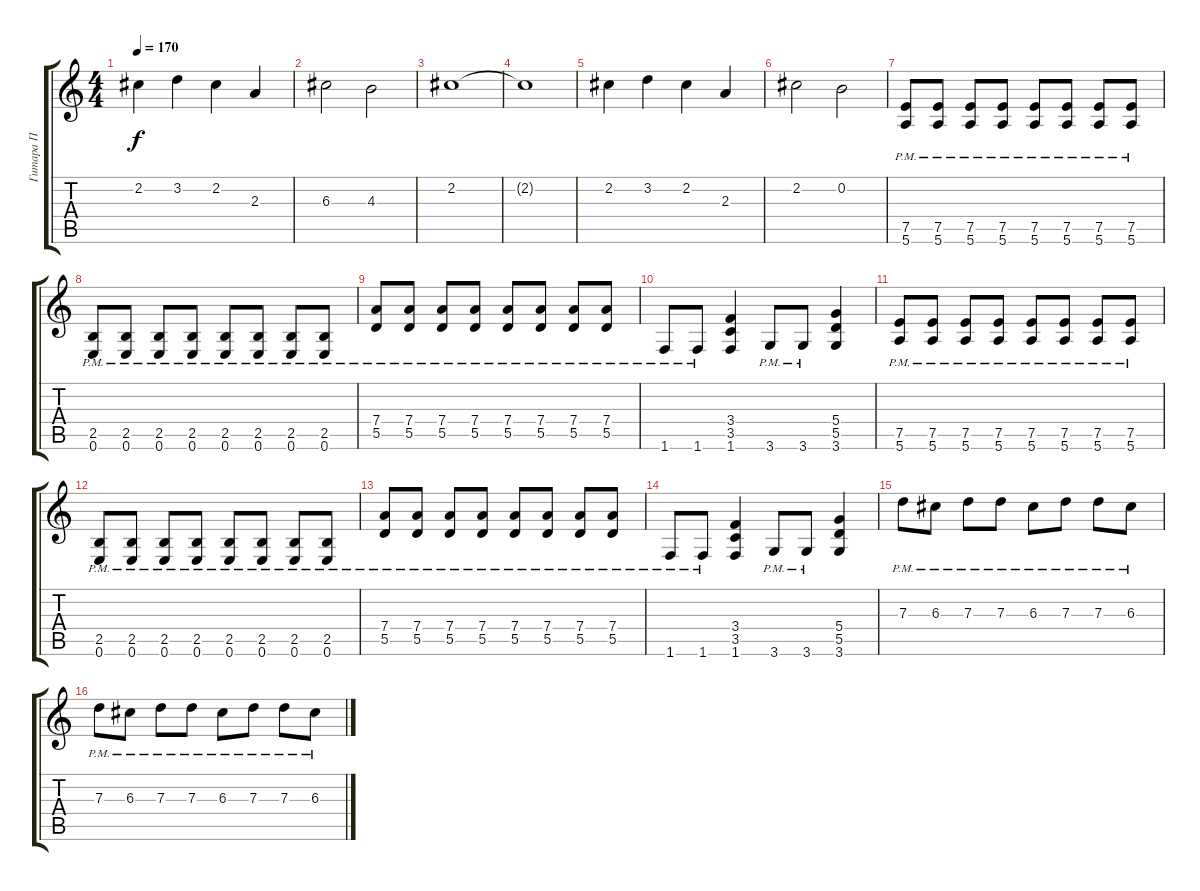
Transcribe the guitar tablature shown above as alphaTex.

\track ("Гитара П" "Гитара П") {instrument overdrivenguitar}
\staff {score tabs}
\tuning (E4 B3 G3 D3 A2 E2) {hide}
\ts (4 4)
\tempo 170
\clef g2
\ks c
2.2.4{dy f} 3.2.4 2.2.4 2.3.4 |
6.3.2 4.3.2 |
2.2.1 |
2.2{t}.1 |
2.2.4 3.2.4 2.2.4 2.3.4 |
2.2.2 0.2.2 |
(7.5{pm} 5.6{pm}).8 (7.5{pm} 5.6{pm}).8 (7.5{pm} 5.6{pm}).8 (7.5{pm} 5.6{pm}).8 (7.5{pm} 5.6{pm}).8 (7.5{pm} 5.6{pm}).8 (7.5{pm} 5.6{pm}).8 (7.5{pm} 5.6{pm}).8 |
(2.5{pm} 0.6{pm}).8 (2.5{pm} 0.6{pm}).8 (2.5{pm} 0.6{pm}).8 (2.5{pm} 0.6{pm}).8 (2.5{pm} 0.6{pm}).8 (2.5{pm} 0.6{pm}).8 (2.5{pm} 0.6{pm}).8 (2.5{pm} 0.6{pm}).8 |
(7.4{pm} 5.5{pm}).8 (7.4{pm} 5.5{pm}).8 (7.4{pm} 5.5{pm}).8 (7.4{pm} 5.5{pm}).8 (7.4{pm} 5.5{pm}).8 (7.4{pm} 5.5{pm}).8 (7.4{pm} 5.5{pm}).8 (7.4{pm} 5.5{pm}).8 |
1.6{pm}.8 1.6{pm}.8 (3.4 3.5 1.6).4 3.6{pm}.8 3.6{pm}.8 (5.4 5.5 3.6).4 |
(7.5{pm} 5.6{pm}).8 (7.5{pm} 5.6{pm}).8 (7.5{pm} 5.6{pm}).8 (7.5{pm} 5.6{pm}).8 (7.5{pm} 5.6{pm}).8 (7.5{pm} 5.6{pm}).8 (7.5{pm} 5.6{pm}).8 (7.5{pm} 5.6{pm}).8 |
(2.5{pm} 0.6{pm}).8 (2.5{pm} 0.6{pm}).8 (2.5{pm} 0.6{pm}).8 (2.5{pm} 0.6{pm}).8 (2.5{pm} 0.6{pm}).8 (2.5{pm} 0.6{pm}).8 (2.5{pm} 0.6{pm}).8 (2.5{pm} 0.6{pm}).8 |
(7.4{pm} 5.5{pm}).8 (7.4{pm} 5.5{pm}).8 (7.4{pm} 5.5{pm}).8 (7.4{pm} 5.5{pm}).8 (7.4{pm} 5.5{pm}).8 (7.4{pm} 5.5{pm}).8 (7.4{pm} 5.5{pm}).8 (7.4{pm} 5.5{pm}).8 |
1.6{pm}.8 1.6{pm}.8 (3.4 3.5 1.6).4 3.6{pm}.8 3.6{pm}.8 (5.4 5.5 3.6).4 |
7.3{pm}.8 6.3{pm}.8 7.3{pm}.8 7.3{pm}.8 6.3{pm}.8 7.3{pm}.8 7.3{pm}.8 6.3{pm}.8 |
7.3{pm}.8 6.3{pm}.8 7.3{pm}.8 7.3{pm}.8 6.3{pm}.8 7.3{pm}.8 7.3{pm}.8 6.3{pm}.8
